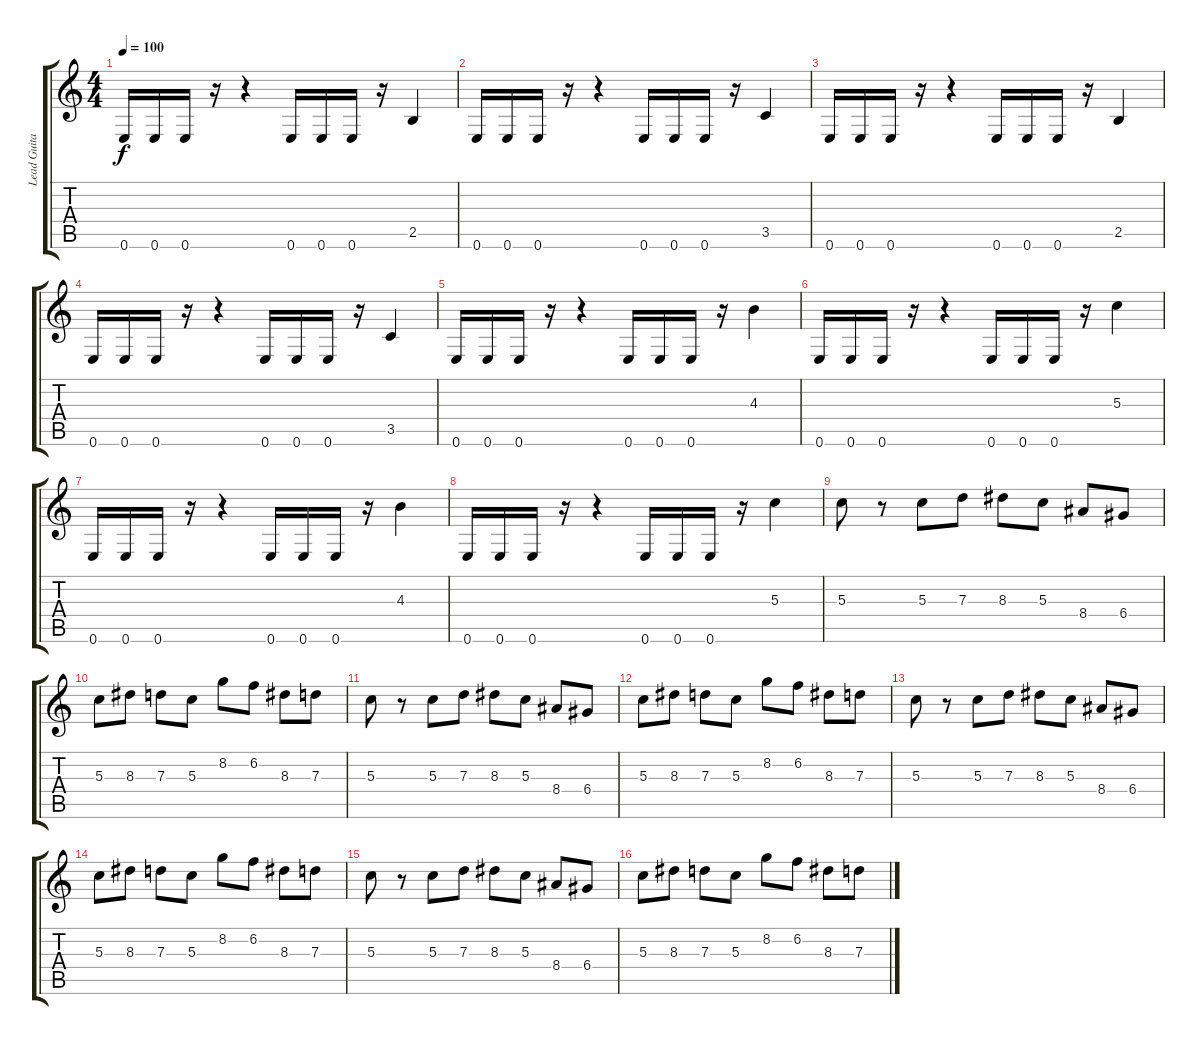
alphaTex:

\track ("Lead Guitar" "Lead Guita") {instrument distortionguitar}
\staff {score tabs}
\tuning (E4 B3 G3 D3 A2 E2) {hide}
\ts (4 4)
\tempo 100
\clef g2
\ks c
0.6.16{dy f instrument distortionguitar} 0.6.16 0.6.16 r.16 r.4 0.6.16 0.6.16 0.6.16 r.16 2.5.4 |
0.6.16 0.6.16 0.6.16 r.16 r.4 0.6.16 0.6.16 0.6.16 r.16 3.5.4 |
0.6.16 0.6.16 0.6.16 r.16 r.4 0.6.16 0.6.16 0.6.16 r.16 2.5.4 |
0.6.16 0.6.16 0.6.16 r.16 r.4 0.6.16 0.6.16 0.6.16 r.16 3.5.4 |
0.6.16 0.6.16 0.6.16 r.16 r.4 0.6.16 0.6.16 0.6.16 r.16 4.3.4 |
0.6.16 0.6.16 0.6.16 r.16 r.4 0.6.16 0.6.16 0.6.16 r.16 5.3.4 |
0.6.16 0.6.16 0.6.16 r.16 r.4 0.6.16 0.6.16 0.6.16 r.16 4.3.4 |
0.6.16 0.6.16 0.6.16 r.16 r.4 0.6.16 0.6.16 0.6.16 r.16 5.3.4 |
5.3.8 r.8 5.3.8 7.3.8 8.3.8 5.3.8 8.4.8 6.4.8 |
5.3.8 8.3.8 7.3.8 5.3.8 8.2.8 6.2.8 8.3.8 7.3.8 |
5.3.8 r.8 5.3.8 7.3.8 8.3.8 5.3.8 8.4.8 6.4.8 |
5.3.8 8.3.8 7.3.8 5.3.8 8.2.8 6.2.8 8.3.8 7.3.8 |
5.3.8 r.8 5.3.8 7.3.8 8.3.8 5.3.8 8.4.8 6.4.8 |
5.3.8 8.3.8 7.3.8 5.3.8 8.2.8 6.2.8 8.3.8 7.3.8 |
5.3.8 r.8 5.3.8 7.3.8 8.3.8 5.3.8 8.4.8 6.4.8 |
5.3.8 8.3.8 7.3.8 5.3.8 8.2.8 6.2.8 8.3.8 7.3.8
